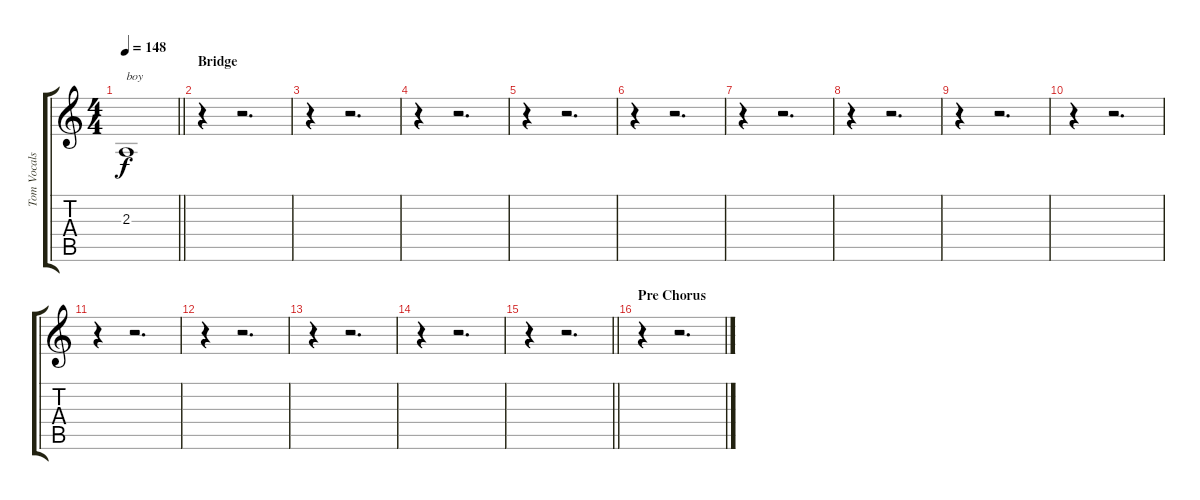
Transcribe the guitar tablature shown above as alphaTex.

\track ("Tom Vocals" "Tom Vocals") {instrument clarinet}
\staff {score tabs}
\tuning (E4 B3 G3 D3 A2 E2) {hide}
\ts (4 4)
\tempo 148
\clef g2
\barLineRight lightlight
\ks c
2.3.1{txt "boy" dy f} |
\section ("" "Bridge")
r.4 r.2{d} |
r.4 r.2{d} |
r.4 r.2{d} |
r.4 r.2{d} |
r.4 r.2{d} |
r.4 r.2{d} |
r.4 r.2{d} |
r.4 r.2{d} |
r.4 r.2{d} |
r.4 r.2{d} |
r.4 r.2{d} |
r.4 r.2{d} |
r.4 r.2{d} |
\barLineRight lightlight
r.4 r.2{d} |
\section ("" "Pre Chorus")
r.4 r.2{d}
